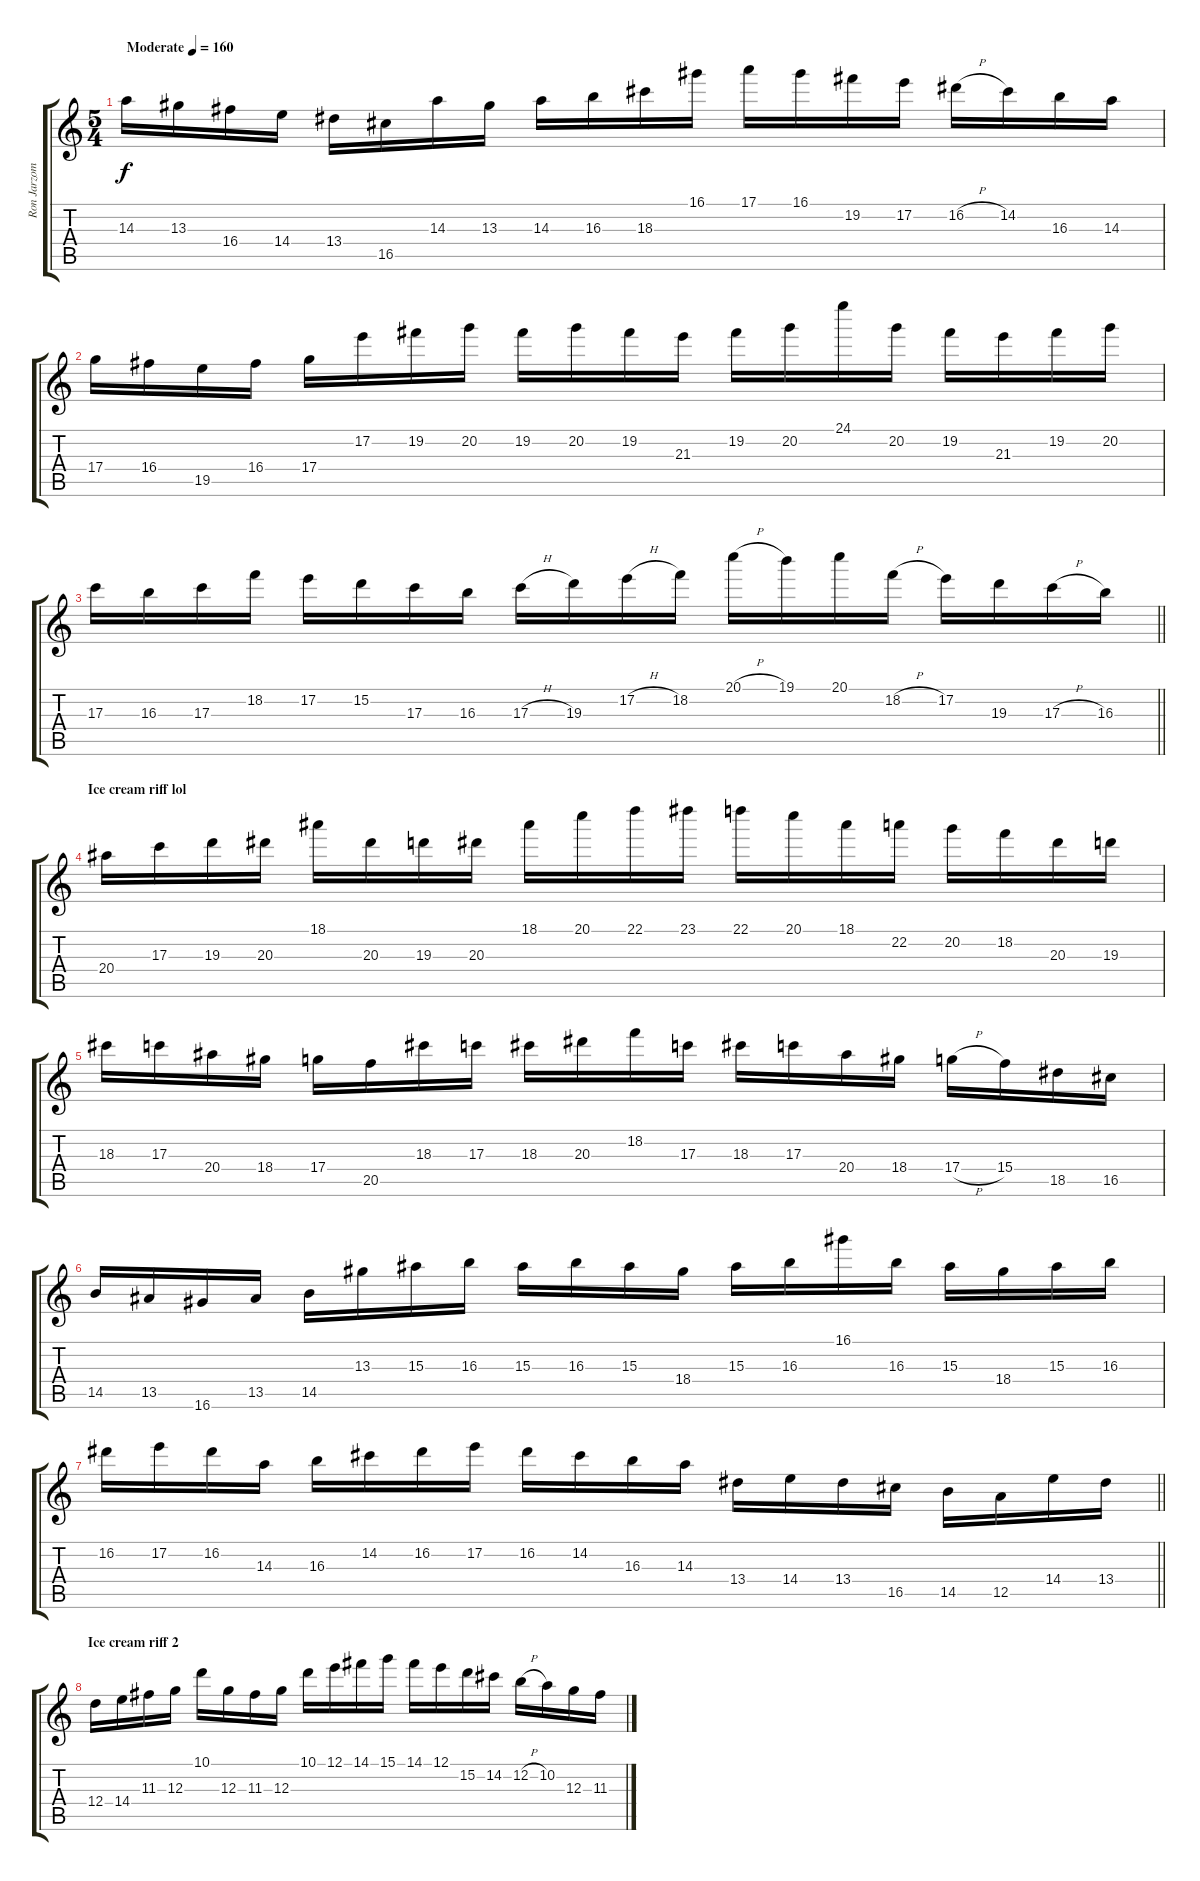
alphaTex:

\track ("Ron Jarzombek" "Ron Jarzom") {instrument distortionguitar}
\staff {score tabs}
\tuning (E4 B3 G3 D3 A2 E2) {hide}
\ts (5 4)
\tempo (160 "Moderate")
\clef g2
\ks c
14.3.16{dy f instrument distortionguitar} 13.3.16 16.4.16 14.4.16 13.4.16 16.5.16 14.3.16 13.3.16 14.3.16 16.3.16 18.3.16 16.1.16 17.1.16 16.1.16 19.2.16 17.2.16 16.2{h}.16 14.2.16 16.3.16 14.3.16 |
17.4.16 16.4.16 19.5.16 16.4.16 17.4.16 17.2.16 19.2.16 20.2.16 19.2.16 20.2.16 19.2.16 21.3.16 19.2.16 20.2.16 24.1.16 20.2.16 19.2.16 21.3.16 19.2.16 20.2.16 |
\barLineRight lightlight
17.3.16 16.3.16 17.3.16 18.2.16 17.2.16 15.2.16 17.3.16 16.3.16 17.3{h}.16 19.3.16 17.2{h}.16 18.2.16 20.1{h}.16 19.1.16 20.1.16 18.2{h}.16 17.2.16 19.3.16 17.3{h}.16 16.3.16 |
\section ("" "Ice cream riff lol")
20.4.16 17.3.16 19.3.16 20.3.16 18.1.16 20.3.16 19.3.16 20.3.16 18.1.16 20.1.16 22.1.16 23.1.16 22.1.16 20.1.16 18.1.16 22.2.16 20.2.16 18.2.16 20.3.16 19.3.16 |
18.3.16 17.3.16 20.4.16 18.4.16 17.4.16 20.5.16 18.3.16 17.3.16 18.3.16 20.3.16 18.2.16 17.3.16 18.3.16 17.3.16 20.4.16 18.4.16 17.4{h}.16 15.4.16 18.5.16 16.5.16 |
14.5.16 13.5.16 16.6.16 13.5.16 14.5.16 13.3.16 15.3.16 16.3.16 15.3.16 16.3.16 15.3.16 18.4.16 15.3.16 16.3.16 16.1.16 16.3.16 15.3.16 18.4.16 15.3.16 16.3.16 |
\barLineRight lightlight
16.2.16 17.2.16 16.2.16 14.3.16 16.3.16 14.2.16 16.2.16 17.2.16 16.2.16 14.2.16 16.3.16 14.3.16 13.4.16 14.4.16 13.4.16 16.5.16 14.5.16 12.5.16 14.4.16 13.4.16 |
\section ("" "Ice cream riff 2")
12.4.16 14.4.16 11.3.16 12.3.16 10.1.16 12.3.16 11.3.16 12.3.16 10.1.16 12.1.16 14.1.16 15.1.16 14.1.16 12.1.16 15.2.16 14.2.16 12.2{h}.16 10.2.16 12.3.16 11.3.16
